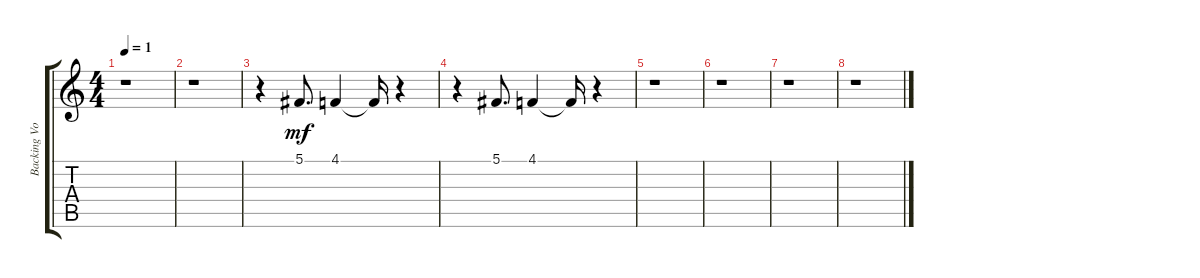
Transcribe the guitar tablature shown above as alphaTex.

\track ("Backing Vocal" "Backing Vo") {instrument lead6voice}
\staff {score tabs}
\tuning (Db4 Ab3 Gb3 Db3 Ab2 Db2) {hide}
\ts (4 4)
\tempo 1
\clef g2
\ks c
r.1{dy mf} |
r.1 |
r.4 5.1.8{d} 4.1.4 4.1{t}.16 r.4 |
r.4 5.1.8{d} 4.1.4 4.1{t}.16 r.4 |
r.1 |
r.1 |
r.1 |
r.1
